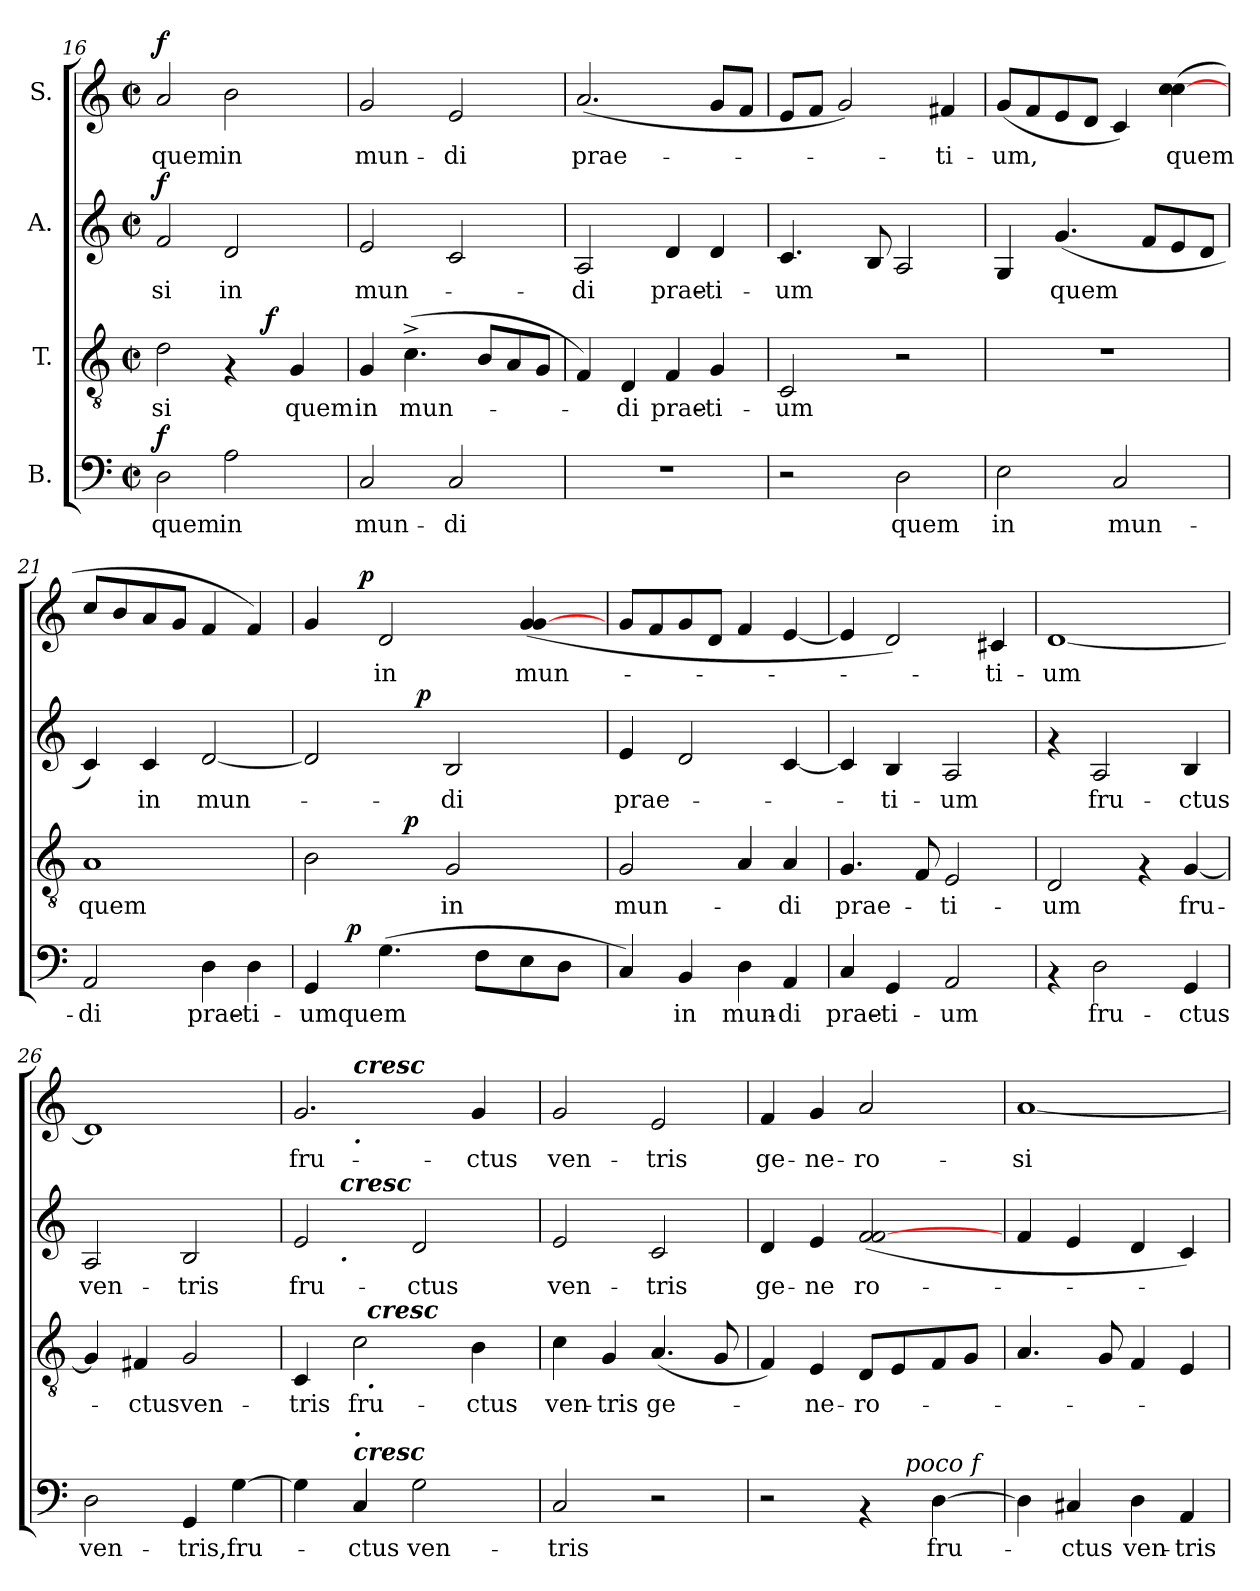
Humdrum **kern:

**kern	**text	**dynam	**kern	**text	**dynam	**kern	**text	**dynam	**kern	**text	**dynam
*part4	*part4	*part4	*part3	*part3	*part3	*part2	*part2	*part2	*part1	*part1	*part1
*staff4	*staff4	*staff4	*staff3	*staff3	*staff3	*staff2	*staff2	*staff2	*staff1	*staff1	*staff1
*I"B.	*	*	*I"T.	*	*	*I"A.	*	*	*I"S.	*	*
*clefF4	*	*	*clefGv2	*	*	*clefG2	*	*	*clefG2	*	*
*k[]	*	*	*k[]	*	*	*k[]	*	*	*k[]	*	*
*C:	*	*	*C:	*	*	*C:	*	*	*C:	*	*
*M2/2	*	*	*M2/2	*	*	*M2/2	*	*	*M2/2	*	*
*met(c|)	*	*	*met(c|)	*	*	*met(c|)	*	*	*met(c|)	*	*
=16	=16	=16	=16	=16	=16	=16	=16	=16	=16	=16	=16
!	!LO:LY:b	!LO:DY:a	!	!LO:LY:b	!	!	!LO:LY:b	!LO:DY:a	!	!LO:LY:b	!LO:DY:a
*	*	*	*^	*	*	*	*	*	*	*	*
2D\	quem	f	2d\	2ryy	-si	.	2f/	-si	f	2a/	quem	f
!	!LO:LY:b	!	!	!	!	!	!	!LO:LY:b	!	!	!LO:LY:b	!
2A\	in	.	4rF	8ryy	.	.	2d/	in	.	2b\	in	.
.	.	.	.	32ryy	.	.	.	.	.	.	.	.
!	!	!	!	!	!	!LO:DY:a	!	!	!	!	!	!
.	.	.	.	4ryy	.	f	.	.	.	.	.	.
!	!	!	!	!	!LO:LY:b	!	!	!	!	!	!	!
.	.	.	4G/	.	quem	.	.	.	.	.	.	.
.	.	.	.	16.ryy	.	.	.	.	.	.	.	.
!!LO:PB:g=z
=17	=17	=17	=17	=17	=17	=17	=17	=17	=17	=17	=17	=17
!	!LO:LY:b	!	!	!	!LO:LY:b	!	!	!LO:LY:b	!	!	!LO:LY:b	!
*	*	*	*v	*v	*	*	*	*	*	*	*	*
2C/	mun-	.	4G/	in	.	2e/	mun-	.	2g/	mun-	.
!	!	!	!	!LO:LY:b	!	!	!	!	!	!	!
.	.	.	(>4.c^>\	mun-	.	.	.	.	.	.	.
!	!LO:LY:b	!	!	!	!	!	!	!	!	!LO:LY:b	!
2C/	-di	.	.	.	.	2c/	.	.	2e/	-di	.
.	.	.	8B/L	.	.	.	.	.	.	.	.
.	.	.	8A/	.	.	.	.	.	.	.	.
.	.	.	8G/J	.	.	.	.	.	.	.	.
=18	=18	=18	=18	=18	=18	=18	=18	=18	=18	=18	=18
!	!	!	!	!	!	!	!LO:LY:b	!	!	!LO:LY:b	!
1r	.	.	4F/)	.	.	2A/	-di	.	(>2.a/	prae-	.
!	!	!	!	!LO:LY:b	!	!	!	!	!	!	!
.	.	.	4D/	-di	.	.	.	.	.	.	.
!	!	!	!	!LO:LY:b	!	!	!LO:LY:b	!	!	!	!
.	.	.	4F/	prae-	.	4d/	prae-	.	.	.	.
!	!	!	!	!LO:LY:b	!	!	!LO:LY:b	!	!	!	!
.	.	.	4G/	-ti-	.	4d/	-ti-	.	8g/L	.	.
.	.	.	.	.	.	.	.	.	8f/J	.	.
=19	=19	=19	=19	=19	=19	=19	=19	=19	=19	=19	=19
!	!	!	!	!LO:LY:b	!	!	!LO:LY:b	!	!	!	!
2r	.	.	2C/	-um	.	4.c/	-um	.	8e/L	.	.
.	.	.	.	.	.	.	.	.	8f/J	.	.
.	.	.	.	.	.	.	.	.	2g/)	.	.
.	.	.	.	.	.	8B/	.	.	.	.	.
!	!LO:LY:b	!	!	!	!	!	!	!	!	!	!
2D\	quem	.	2r	.	.	2A/	.	.	.	.	.
!	!	!	!	!	!	!	!	!	!	!LO:LY:b	!
.	.	.	.	.	.	.	.	.	4f#X/	-ti-	.
=20	=20	=20	=20	=20	=20	=20	=20	=20	=20	=20	=20
!	!LO:LY:b	!	!	!	!	!	!	!	!	!LO:LY:b	!
2E\	in	.	1r	.	.	4G/	.	.	(>8g/L	-um,	.
.	.	.	.	.	.	.	.	.	8f/	.	.
!	!	!	!	!	!	!	!LO:LY:b	!	!	!	!
.	.	.	.	.	.	(>4.g/	quem	.	8e/	.	.
.	.	.	.	.	.	.	.	.	8d/J	.	.
!	!LO:LY:b	!	!	!	!	!	!	!	!	!	!
2C/	mun-	.	.	.	.	.	.	.	4c/)	.	.
.	.	.	.	.	.	8f/L	.	.	.	.	.
!	!	!	!	!	!	!	!	!	!	!LO:LY:b	!
.	.	.	.	.	.	8e/	.	.	(>4cc\ [>4cc\	quem	.
.	.	.	.	.	.	8d/J	.	.	.	.	.
=21	=21	=21	=21	=21	=21	=21	=21	=21	=21	=21	=21
!	!LO:LY:b	!	!	!LO:LY:b	!	!	!	!	!	!	!
2AA/	-di	.	1A	quem	.	4c/)	.	.	8cc/L	.	.
.	.	.	.	.	.	.	.	.	8b/	.	.
!	!	!	!	!	!	!	!LO:LY:b	!	!	!	!
.	.	.	.	.	.	4c/	in	.	8a/	.	.
.	.	.	.	.	.	.	.	.	8g/J	.	.
!	!LO:LY:b	!	!	!	!	!	!LO:LY:b	!	!	!	!
4D\	prae-	.	.	.	.	[<2d/	mun-	.	4f/	.	.
!	!LO:LY:b	!	!	!	!	!	!	!	!	!	!
4D\	-ti-	.	.	.	.	.	.	.	4f/)	.	.
!!LO:LB:g=z
=22	=22	=22	=22	=22	=22	=22	=22	=22	=22	=22	=22
!	!LO:LY:b	!	!	!	!	!	!	!	!	!	!
*^	*	*	*^	*	*	*^	*	*	*^	*	*
4GG/	8ryy	-umquem	.	2B\	4ryy	.	.	2d/]	4.ryy	.	.	4g/	8.ryy	.	.
.	32ryy	.	.	.	.	.	.	.	.	.	.	.	.	.	.
!	!	!	!LO:DY:a	!	!	!	!	!	!	!	!	!	!	!	!
.	2ryy	.	p	.	.	.	.	.	.	.	.	.	.	.	.
!	!	!	!	!	!	!	!	!	!	!	!	!	!	!	!LO:DY:a
.	.	.	.	.	.	.	.	.	.	.	.	.	2ryy	.	p
!	!	!	!	!	!	!	!	!	!	!	!	!	!	!LO:LY:b	!
(>4.G\	.	.	.	.	16.ryy	.	.	.	.	.	.	2d/	.	in	.
!	!	!	!	!	!	!	!LO:DY:a	!	!	!	!	!	!	!	!
.	.	.	.	.	2ryy	.	p	.	.	.	.	.	.	.	.
!	!	!	!	!	!	!	!	!	!	!	!LO:DY:a	!	!	!	!
.	.	.	.	.	.	.	.	.	2ryy	.	p	.	.	.	.
!	!	!	!	!	!	!LO:LY:b	!	!	!	!LO:LY:b	!	!	!	!	!
.	.	.	.	2G/	.	in	.	2B/	.	-di	.	.	.	.	.
8F\L	.	.	.	.	.	.	.	.	.	.	.	.	.	.	.
.	4ryy	.	.	.	.	.	.	.	.	.	.	.	.	.	.
.	.	.	.	.	.	.	.	.	.	.	.	.	4ryy	.	.
!	!	!	!	!	!	!	!	!	!	!	!	!	!	!LO:LY:b	!
8E\	.	.	.	.	.	.	.	.	.	.	.	(>4g/ [>4g/	.	mun-	.
.	.	.	.	.	8ryy	.	.	.	.	.	.	.	.	.	.
8D\J	.	.	.	.	.	.	.	.	8ryy	.	.	.	.	.	.
.	16.ryy	.	.	.	.	.	.	.	.	.	.	.	.	.	.
.	.	.	.	.	.	.	.	.	.	.	.	.	16ryy	.	.
.	.	.	.	.	32ryy	.	.	.	.	.	.	.	.	.	.
=23	=23	=23	=23	=23	=23	=23	=23	=23	=23	=23	=23	=23	=23	=23	=23
!	!	!	!	!	!	!LO:LY:b	!	!	!	!LO:LY:b	!	!	!	!	!
*v	*v	*	*	*	*	*	*	*v	*v	*	*	*v	*v	*	*
*	*	*	*v	*v	*	*	*	*	*	*	*	*
4C/)	.	.	2G/	mun-	.	4e/	prae-	.	8g/L	.	.
.	.	.	.	.	.	.	.	.	8f/	.	.
!	!LO:LY:b	!	!	!	!	!	!	!	!	!	!
4BB/	in	.	.	.	.	2d/	.	.	8g/	.	.
.	.	.	.	.	.	.	.	.	8d/J	.	.
!	!LO:LY:b	!	!	!	!	!	!	!	!	!	!
4D\	mun-	.	4A/	.	.	.	.	.	4f/	.	.
!	!LO:LY:b	!	!	!LO:LY:b	!	!	!	!	!	!	!
4AA/	-di	.	4A/	-di	.	[>4c/	.	.	[>4e/	.	.
=24	=24	=24	=24	=24	=24	=24	=24	=24	=24	=24	=24
!	!LO:LY:b	!	!	!LO:LY:b	!	!	!	!	!	!	!
4C/	prae-	.	4.G/	prae-	.	4c/]	.	.	4e/]	.	.
!	!LO:LY:b	!	!	!	!	!	!LO:LY:b	!	!	!	!
4GG/	-ti-	.	.	.	.	4B/	-ti-	.	2d/)	.	.
.	.	.	8F/	.	.	.	.	.	.	.	.
!	!LO:LY:b	!	!	!LO:LY:b	!	!	!LO:LY:b	!	!	!	!
2AA/	-um	.	2E/	-ti-	.	2A/	-um	.	.	.	.
!	!	!	!	!	!	!	!	!	!	!LO:LY:b	!
.	.	.	.	.	.	.	.	.	4c#X/	-ti-	.
=25	=25	=25	=25	=25	=25	=25	=25	=25	=25	=25	=25
!	!	!	!	!LO:LY:b	!	!	!	!	!	!LO:LY:b	!
4rAA	.	.	2D/	-um	.	4rf	.	.	[>1d	-um	.
!	!LO:LY:b	!	!	!	!	!	!LO:LY:b	!	!	!	!
2D\	fru-	.	.	.	.	2A/	fru-	.	.	.	.
.	.	.	4rF	.	.	.	.	.	.	.	.
!	!LO:LY:b	!	!	!LO:LY:b	!	!	!LO:LY:b	!	!	!	!
4GG/	-ctus	.	[>4G/	fru-	.	4B/	-ctus	.	.	.	.
=26	=26	=26	=26	=26	=26	=26	=26	=26	=26	=26	=26
!	!LO:LY:b	!	!	!	!	!	!LO:LY:b	!	!	!	!
2D\	ven-	.	4G/]	.	.	2A/	ven-	.	1d]	.	.
!	!	!	!	!LO:LY:b	!	!	!	!	!	!	!
.	.	.	4F#X/	-ctusven-	.	.	.	.	.	.	.
!	!LO:LY:b	!	!	!	!	!	!LO:LY:b	!	!	!	!
4GG/	-tris,	.	2G/	.	.	2B/	-tris	.	.	.	.
!	!LO:LY:b	!	!	!	!	!	!	!	!	!	!
[>4G\	fru-	.	.	.	.	.	.	.	.	.	.
=27	=27	=27	=27	=27	=27	=27	=27	=27	=27	=27	=27
!	!	!	!	!LO:LY:b	!	!	!LO:LY:b	!	!	!LO:LY:b	!
*	*	*	*^	*	*	*^	*	*	*^	*	*
4G\]	.	.	4C/	4ryy	-tris	.	2e/	8..ryy	fru-	.	2.g/	4ryy	fru-	.
!	!	!	!	!	!	!	!	!LO:TX:a:Bi:t=cresc	!	!	!	!	!	!
!	!	!	!	!	!	!	!	!LO:TX:b:Bi:t=.	!	!	!	!	!	!
.	.	.	.	.	.	.	.	2ryy	.	.	.	.	.	.
!	!	!	!	!	!	!	!	!	!	!	!	!LO:TX:a:Bi:t=cresc	!	!
!	!	!	!	!	!	!	!	!	!	!	!	!LO:TX:b:Bi:t=.	!	!
!LO:TX:a:Bi:t=cresc	!	!	!	!	!	!	!	!	!	!	!	!	!	!
!LO:TX:a:Bi:t=.	!	!	!	!	!	!	!	!	!	!	!	!	!	!
!	!LO:LY:b	!	!	!	!LO:LY:b	!	!	!	!	!	!	!	!	!
4C/	-ctus	.	2c\	32ryy	fru-	.	.	.	.	.	.	2.ryy	.	.
!	!	!	!	!LO:TX:a:Bi:t=cresc	!	!	!	!	!	!	!	!	!	!
!	!	!	!	!LO:TX:b:Bi:t=.	!	!	!	!	!	!	!	!	!	!
.	.	.	.	2ryy	.	.	.	.	.	.	.	.	.	.
!	!LO:LY:b	!	!	!	!	!	!	!	!LO:LY:b	!	!	!	!	!
2G\	ven-	.	.	.	.	.	2d/	.	-ctus	.	.	.	.	.
.	.	.	.	.	.	.	.	4ryy	.	.	.	.	.	.
!	!	!	!	!	!LO:LY:b	!	!	!	!	!	!	!	!LO:LY:b	!
.	.	.	4B\	.	-ctus	.	.	.	.	.	4g/	.	-ctus	.
.	.	.	.	8..ryy	.	.	.	.	.	.	.	.	.	.
.	.	.	.	.	.	.	.	32ryy	.	.	.	.	.	.
!!LO:PB:g=z
=28	=28	=28	=28	=28	=28	=28	=28	=28	=28	=28	=28	=28	=28	=28
!	!LO:LY:b	!	!	!	!LO:LY:b	!	!	!	!LO:LY:b	!	!	!	!LO:LY:b	!
*	*	*	*v	*v	*	*	*	*	*	*	*v	*v	*	*
*	*	*	*	*	*	*v	*v	*	*	*	*	*
2C/	-tris	.	4c\	ven-	.	2e/	ven-	.	2g/	ven-	.
!	!	!	!	!LO:LY:b	!	!	!	!	!	!	!
.	.	.	4G/	-tris	.	.	.	.	.	.	.
!	!	!	!	!LO:LY:b	!	!	!LO:LY:b	!	!	!LO:LY:b	!
2r	.	.	(>4.A/	ge-	.	2c/	-tris	.	2e/	-tris	.
.	.	.	8G/	.	.	.	.	.	.	.	.
=29	=29	=29	=29	=29	=29	=29	=29	=29	=29	=29	=29
!	!	!	!	!	!	!	!LO:LY:b	!	!	!LO:LY:b	!
*^	*	*	*	*	*	*	*	*	*	*	*
2r	2ryy	.	.	4F/)	.	.	4d/	ge-	.	4f/	ge-	.
!	!	!	!	!	!LO:LY:b	!	!	!LO:LY:b	!	!	!LO:LY:b	!
.	.	.	.	4E/	-ne-	.	4e/	-ne	.	4g/	-ne-	.
!	!	!	!	!	!LO:LY:b	!	!	!LO:LY:b	!	!	!LO:LY:b	!
4rAA	8ryy	.	.	8D/L	-ro-	.	(>2f/ [>2f/	ro-	.	2a/	-ro-	.
.	32ryy	.	.	8E/	.	.	.	.	.	.	.	.
!	!LO:TX:a:i:t=poco f	!	!	!	!	!	!	!	!	!	!	!
.	4ryy	.	.	.	.	.	.	.	.	.	.	.
!	!	!LO:LY:b	!	!	!	!	!	!	!	!	!	!
[>4D\	.	fru-	.	8F/	.	.	.	.	.	.	.	.
.	.	.	.	8G/J	.	.	.	.	.	.	.	.
.	16.ryy	.	.	.	.	.	.	.	.	.	.	.
=30	=30	=30	=30	=30	=30	=30	=30	=30	=30	=30	=30	=30
!	!	!	!	!	!	!	!	!	!	!	!LO:LY:b	!
*v	*v	*	*	*	*	*	*	*	*	*	*	*
4D\]	.	.	4.A/	.	.	4f/	.	.	[>1a	-si	.
!	!LO:LY:b	!	!	!	!	!	!	!	!	!	!
4C#X/	-ctus	.	.	.	.	4e/	.	.	.	.	.
.	.	.	8G/	.	.	.	.	.	.	.	.
!	!LO:LY:b	!	!	!	!	!	!	!	!	!	!
4D\	ven-	.	4F/	.	.	4d/	.	.	.	.	.
!	!LO:LY:b	!	!	!	!	!	!	!	!	!	!
4AA/	-tris	.	4E/	.	.	4c/)	.	.	.	.	.
=	=	=	=	=	=	=	=	=	=	=	=
*-	*-	*-	*-	*-	*-	*-	*-	*-	*-	*-	*-
